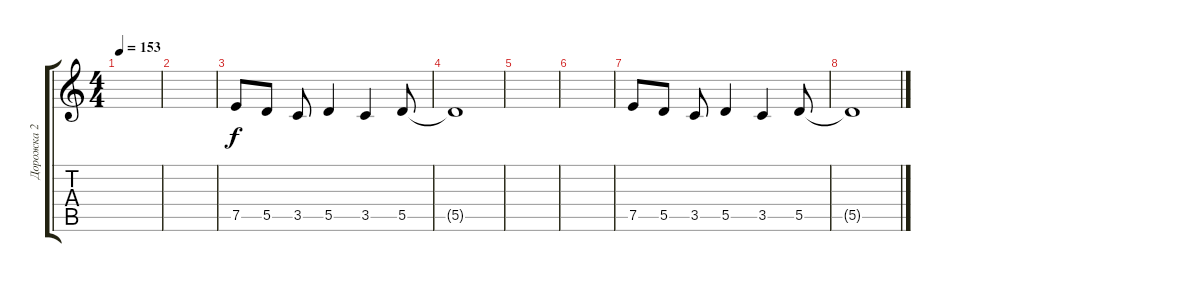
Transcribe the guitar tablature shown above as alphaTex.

\track ("Дорожка 2" "Дорожка 2") {instrument acousticguitarsteel}
\staff {score tabs}
\tuning (E4 B3 G3 D3 A2 E2) {hide}
\ts (4 4)
\tempo 153
\clef g2
\ks c
|
|
7.5.8 5.5.8 3.5.8 5.5.4 3.5.4 5.5.8 |
5.5{t}.1 |
|
|
7.5.8 5.5.8 3.5.8 5.5.4 3.5.4 5.5.8 |
5.5{t}.1
